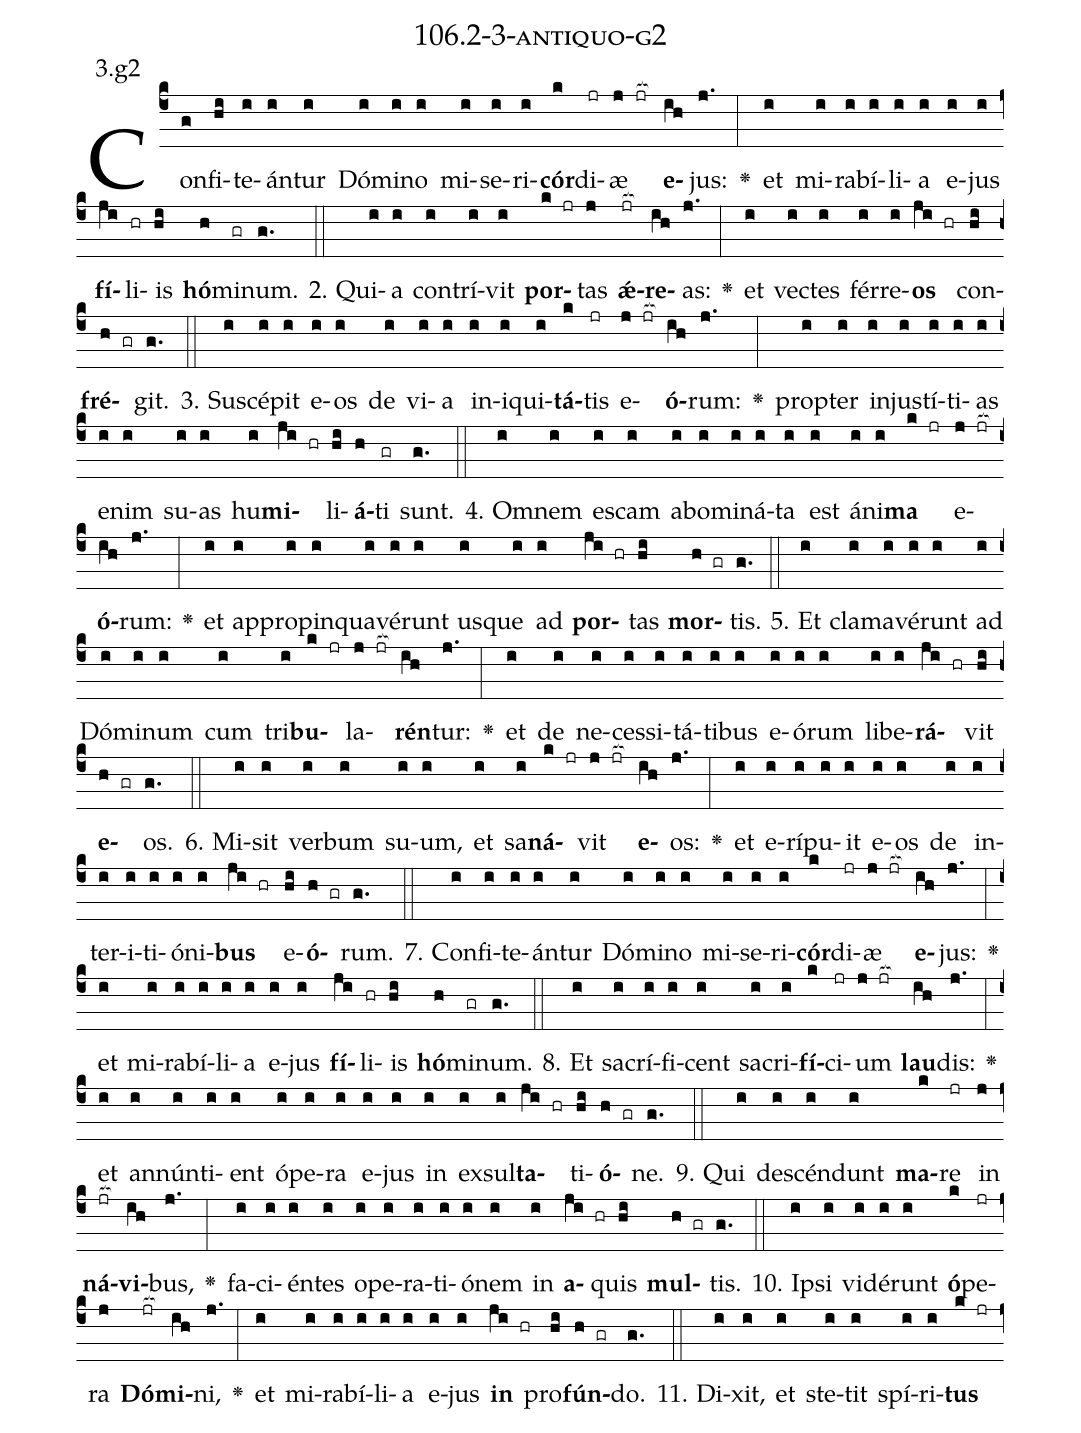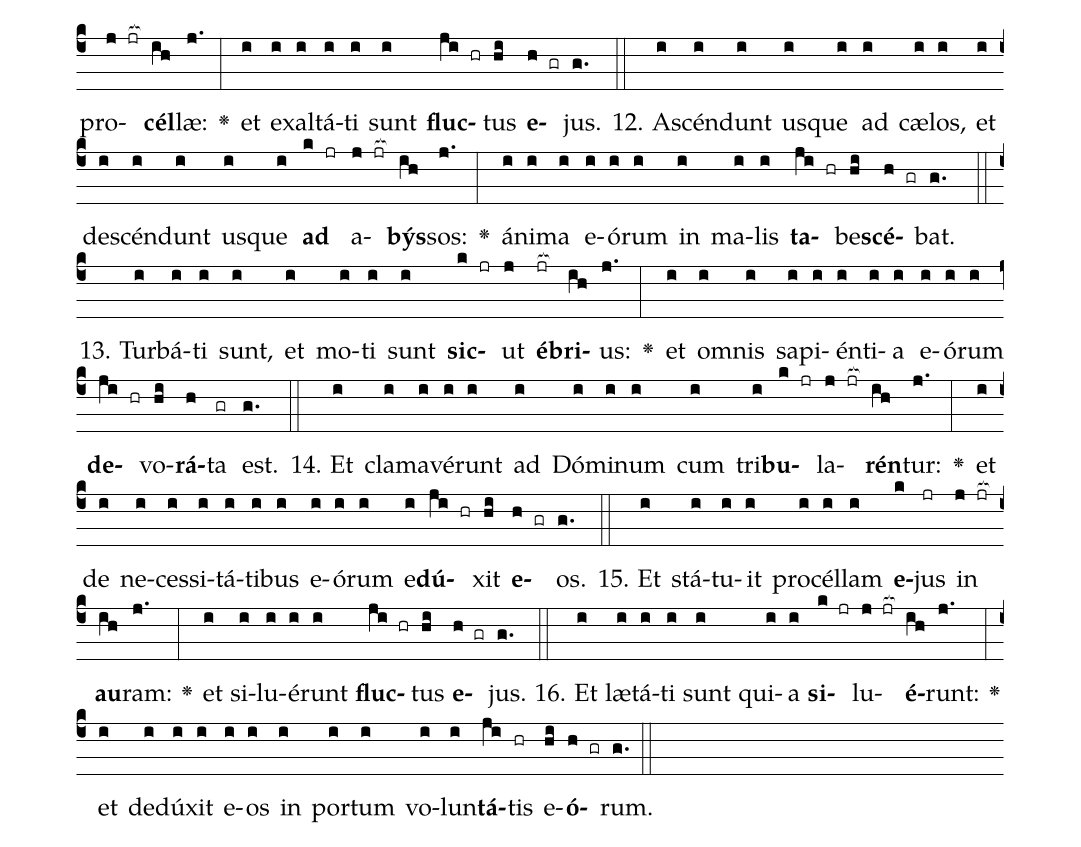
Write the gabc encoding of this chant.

name: 106.2-3-antiquo-g2;
annotation: 3.g2;
%%
(c4)Con(g)fi(hi)te(i)án(i)tur(i) Dó(i)mi(i)no(i) mi(i)se(i)ri(i)<b>cór</b>(k)di(jr)æ(j jr[ocb:1{]) <b>e</b>(ih[ocb:0}])jus:(j.) <v>\greheightstar</v>(:) et(i) mi(i)ra(i)bí(i)li(i)a(i) e(i)jus(i) <b>fí</b>(ji)li(hr)is(hi) <b>hó</b>(h)mi(gr)num.(g.) (::)
2. Qui(i)a(i) con(i)trí(i)vit(i) <b>por</b>(k jr)tas(j) <b>ǽ</b>(jr[ocb:1{])<b>re</b>(ih[ocb:0}])as:(j.) <v>\greheightstar</v>(:) et(i) vec(i)tes(i) fér(i)re(i)<b>os</b>(ji hr) con(hi)<b>fré</b>(h gr)git.(g.) (::)
3. Su(i)scé(i)pit(i) e(i)os(i) de(i) vi(i)a(i) in(i)i(i)qui(i)<b>tá</b>(k)tis(jr) e(j jr[ocb:1{])<b>ó</b>(ih[ocb:0}])rum:(j.) <v>\greheightstar</v>(:) prop(i)ter(i) in(i)jus(i)tí(i)ti(i)as(i) e(i)nim(i) su(i)as(i) hu(i)<b>mi</b>(ji hr)li(hi)<b>á</b>(h)ti(gr) sunt.(g.) (::)
4. Om(i)nem(i) es(i)cam(i) ab(i)o(i)mi(i)ná(i)ta(i) est(i) á(i)ni(i)<b>ma</b>(k jr) e(j jr[ocb:1{])<b>ó</b>(ih[ocb:0}])rum:(j.) <v>\greheightstar</v>(:) et(i) ap(i)pro(i)pin(i)qua(i)vé(i)runt(i) us(i)que(i) ad(i) <b>por</b>(ji hr)tas(hi) <b>mor</b>(h gr)tis.(g.) (::)
5. Et(i) cla(i)ma(i)vé(i)runt(i) ad(i) Dó(i)mi(i)num(i) cum(i) tri(i)<b>bu</b>(k jr)la(j jr[ocb:1{])<b>rén</b>(ih[ocb:0}])tur:(j.) <v>\greheightstar</v>(:) et(i) de(i) ne(i)ces(i)si(i)tá(i)ti(i)bus(i) e(i)ó(i)rum(i) li(i)be(i)<b>rá</b>(ji hr)vit(hi) <b>e</b>(h gr)os.(g.) (::)
6. Mi(i)sit(i) ver(i)bum(i) su(i)um,(i) et(i) sa(i)<b>ná</b>(k jr)vit(j jr[ocb:1{]) <b>e</b>(ih[ocb:0}])os:(j.) <v>\greheightstar</v>(:) et(i) e(i)rí(i)pu(i)it(i) e(i)os(i) de(i) in(i)ter(i)i(i)ti(i)ó(i)ni(i)<b>bus</b>(ji hr) e(hi)<b>ó</b>(h gr)rum.(g.) (::)
7. Con(i)fi(i)te(i)án(i)tur(i) Dó(i)mi(i)no(i) mi(i)se(i)ri(i)<b>cór</b>(k)di(jr)æ(j jr[ocb:1{]) <b>e</b>(ih[ocb:0}])jus:(j.) <v>\greheightstar</v>(:) et(i) mi(i)ra(i)bí(i)li(i)a(i) e(i)jus(i) <b>fí</b>(ji)li(hr)is(hi) <b>hó</b>(h)mi(gr)num.(g.) (::)
8. Et(i) sa(i)crí(i)fi(i)cent(i) sa(i)cri(i)<b>fí</b>(k)ci(jr)um(j jr[ocb:1{]) <b>lau</b>(ih[ocb:0}])dis:(j.) <v>\greheightstar</v>(:) et(i) an(i)nún(i)ti(i)ent(i) ó(i)pe(i)ra(i) e(i)jus(i) in(i) ex(i)sul(i)<b>ta</b>(ji hr)ti(hi)<b>ó</b>(h gr)ne.(g.) (::)
9. Qui(i) de(i)scén(i)dunt(i) <b>ma</b>(k)re(jr) in(j) <b>ná</b>(jr[ocb:1{])<b>vi</b>(ih[ocb:0}])bus,(j.) <v>\greheightstar</v>(:) fa(i)ci(i)én(i)tes(i) o(i)pe(i)ra(i)ti(i)ó(i)nem(i) in(i) <b>a</b>(ji hr)quis(hi) <b>mul</b>(h gr)tis.(g.) (::)
10. Ip(i)si(i) vi(i)dé(i)runt(i) <b>ó</b>(k)pe(jr)ra(j) <b>Dó</b>(jr[ocb:1{])<b>mi</b>(ih[ocb:0}])ni,(j.) <v>\greheightstar</v>(:) et(i) mi(i)ra(i)bí(i)li(i)a(i) e(i)jus(i) <b>in</b>(ji hr) pro(hi)<b>fún</b>(h gr)do.(g.) (::)
11. Di(i)xit,(i) et(i) ste(i)tit(i) spí(i)ri(i)<b>tus</b>(k jr) pro(j jr[ocb:1{])<b>cél</b>(ih[ocb:0}])læ:(j.) <v>\greheightstar</v>(:) et(i) ex(i)al(i)tá(i)ti(i) sunt(i) <b>fluc</b>(ji hr)tus(hi) <b>e</b>(h gr)jus.(g.) (::)
12. A(i)scén(i)dunt(i) us(i)que(i) ad(i) cæ(i)los,(i) et(i) de(i)scén(i)dunt(i) us(i)que(i) <b>ad</b>(k jr) a(j jr[ocb:1{])<b>býs</b>(ih[ocb:0}])sos:(j.) <v>\greheightstar</v>(:) á(i)ni(i)ma(i) e(i)ó(i)rum(i) in(i) ma(i)lis(i) <b>ta</b>(ji hr)be(hi)<b>scé</b>(h gr)bat.(g.) (::)
13. Tur(i)bá(i)ti(i) sunt,(i) et(i) mo(i)ti(i) sunt(i) <b>sic</b>(k jr)ut(j) <b>é</b>(jr[ocb:1{])<b>bri</b>(ih[ocb:0}])us:(j.) <v>\greheightstar</v>(:) et(i) om(i)nis(i) sa(i)pi(i)én(i)ti(i)a(i) e(i)ó(i)rum(i) <b>de</b>(ji hr)vo(hi)<b>rá</b>(h)ta(gr) est.(g.) (::)
14. Et(i) cla(i)ma(i)vé(i)runt(i) ad(i) Dó(i)mi(i)num(i) cum(i) tri(i)<b>bu</b>(k jr)la(j jr[ocb:1{])<b>rén</b>(ih[ocb:0}])tur:(j.) <v>\greheightstar</v>(:) et(i) de(i) ne(i)ces(i)si(i)tá(i)ti(i)bus(i) e(i)ó(i)rum(i) e(i)<b>dú</b>(ji hr)xit(hi) <b>e</b>(h gr)os.(g.) (::)
15. Et(i) stá(i)tu(i)it(i) pro(i)cél(i)lam(i) <b>e</b>(k)jus(jr) in(j jr[ocb:1{]) <b>au</b>(ih[ocb:0}])ram:(j.) <v>\greheightstar</v>(:) et(i) si(i)lu(i)é(i)runt(i) <b>fluc</b>(ji hr)tus(hi) <b>e</b>(h gr)jus.(g.) (::)
16. Et(i) læ(i)tá(i)ti(i) sunt(i) qui(i)a(i) <b>si</b>(k jr)lu(j jr[ocb:1{])<b>é</b>(ih[ocb:0}])runt:(j.) <v>\greheightstar</v>(:) et(i) de(i)dú(i)xit(i) e(i)os(i) in(i) por(i)tum(i) vo(i)lun(i)<b>tá</b>(ji)tis(hr) e(hi)<b>ó</b>(h gr)rum.(g.) (::)
